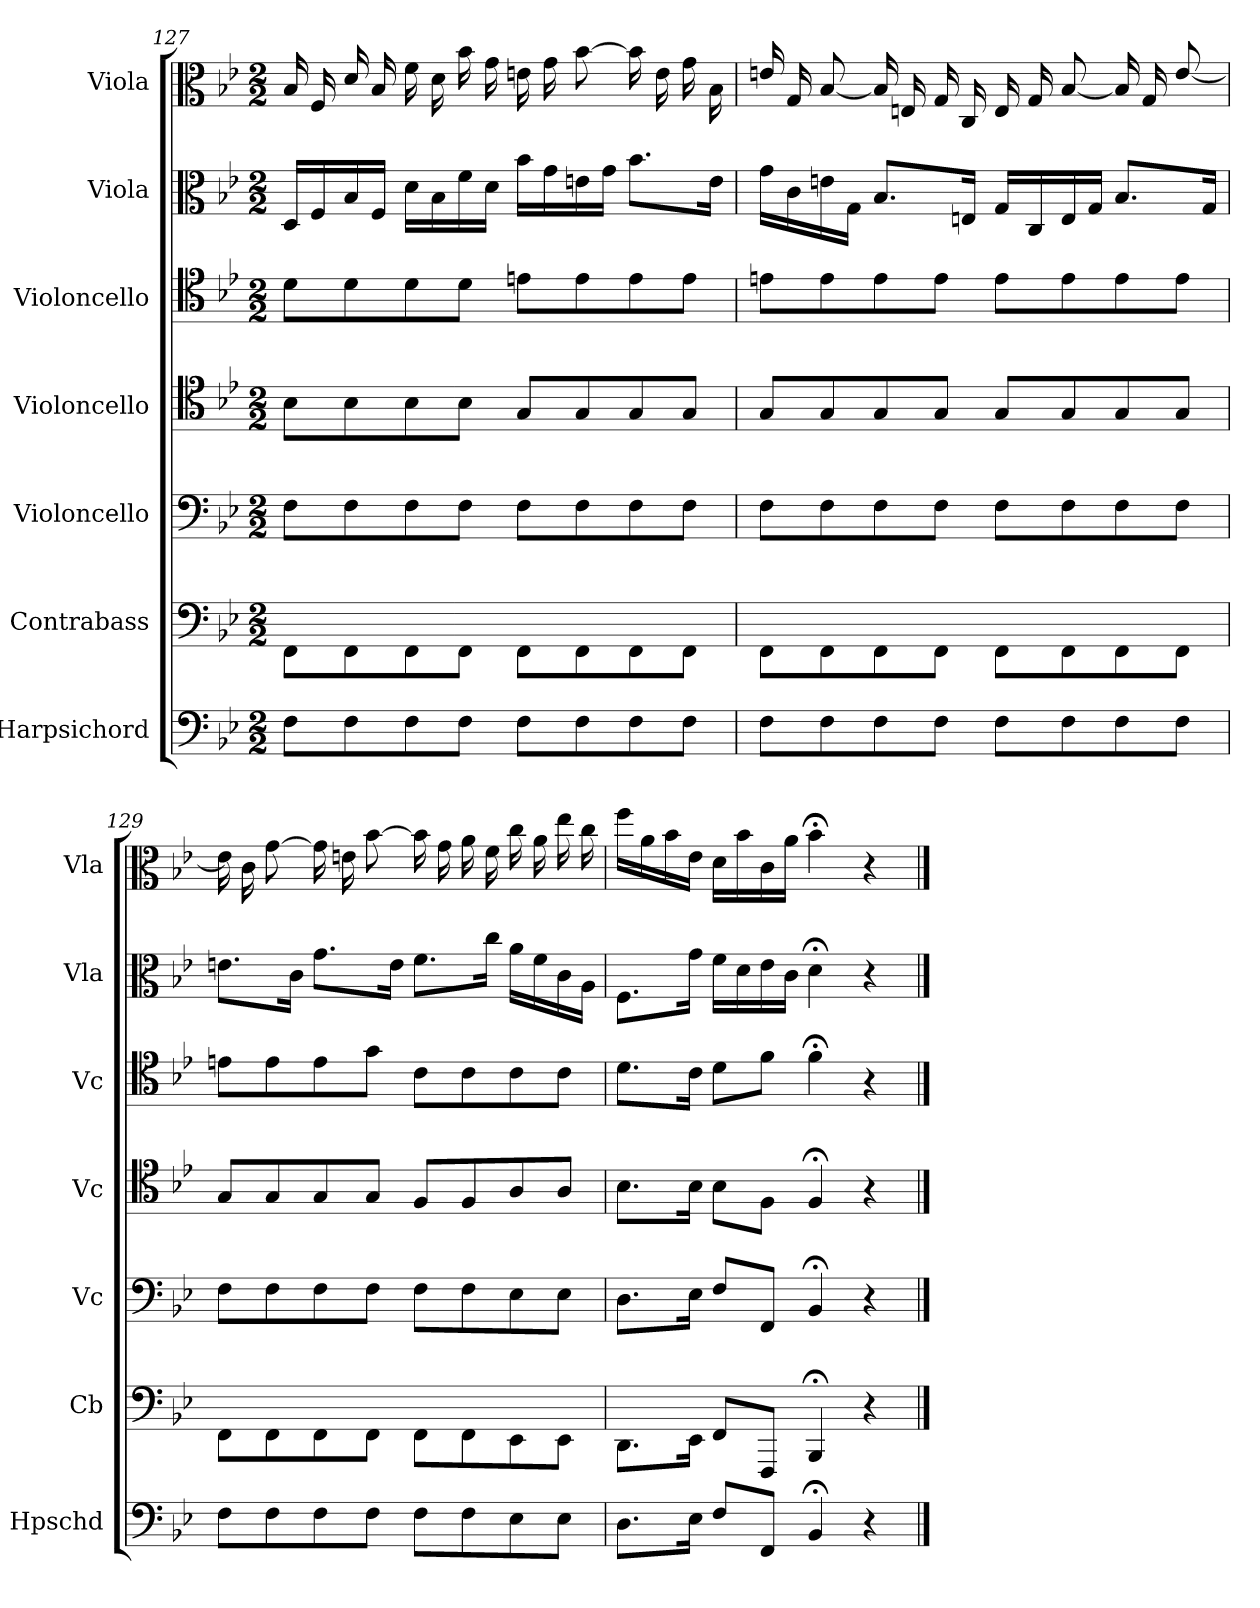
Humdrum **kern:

**kern	**kern	**kern	**kern	**kern	**kern	**kern
*part7	*part6	*part5	*part4	*part3	*part2	*part1
*staff7	*staff6	*staff5	*staff4	*staff3	*staff2	*staff1
*I"Harpsichord	*I"Contrabass	*I"Violoncello	*I"Violoncello	*I"Violoncello	*I"Viola	*I"Viola
*I'Hpschd	*I'Cb	*I'Vc	*I'Vc	*I'Vc	*I'Vla	*I'Vla
*clefF4	*clefF4	*clefF4	*clefC4	*clefC4	*clefC3	*clefC3
*	*ITrd7c12	*	*	*	*	*
*k[b-e-]	*k[b-e-]	*k[b-e-]	*k[b-e-]	*k[b-e-]	*k[b-e-]	*k[b-e-]
*B-:	*B-:	*B-:	*B-:	*B-:	*B-:	*B-:
*M2/2	*M2/2	*M2/2	*M2/2	*M2/2	*M2/2	*M2/2
=127	=127	=127	=127	=127	=127	=127
8F\L	8FFF\L	8F\L	8B-\L	8d\L	16D/LL	16B-/
.	.	.	.	.	16F/	16F/
8F\	8FFF\	8F\	8B-\	8d\	16B-/	16d/
.	.	.	.	.	16F/JJ	16B-/
8F\	8FFF\	8F\	8B-\	8d\	16d\LL	16f\
.	.	.	.	.	16B-\	16d\
8F\J	8FFF\J	8F\J	8B-\J	8d\J	16f\	16b-\
.	.	.	.	.	16d\JJ	16g\
8F\L	8FFF\L	8F\L	8G/L	8en\L	16b-\LL	16en\
.	.	.	.	.	16g\	16g\
8F\	8FFF\	8F\	8G/	8e\	16en\	[8b-\
.	.	.	.	.	16g\JJ	.
8F\	8FFF\	8F\	8G/	8e\	8.b-\L	16b-\]
.	.	.	.	.	.	16e\
8F\J	8FFF\J	8F\J	8G/J	8e\J	.	16g\
.	.	.	.	.	16e\Jk	16B-\
=128	=128	=128	=128	=128	=128	=128
8F\L	8FFF\L	8F\L	8G/L	8en\L	16g\LL	16en/
.	.	.	.	.	16c\	16G/
8F\	8FFF\	8F\	8G/	8e\	16en\	[8B-/
.	.	.	.	.	16G\JJ	.
8F\	8FFF\	8F\	8G/	8e\	8.B-/L	16B-/]
.	.	.	.	.	.	16En/
8F\J	8FFF\J	8F\J	8G/J	8e\J	.	16G/
.	.	.	.	.	16En/Jk	16C/
8F\L	8FFF\L	8F\L	8G/L	8e\L	16G/LL	16E/
.	.	.	.	.	16C/	16G/
8F\	8FFF\	8F\	8G/	8e\	16E/	[8B-/
.	.	.	.	.	16G/JJ	.
8F\	8FFF\	8F\	8G/	8e\	8.B-/L	16B-/]
.	.	.	.	.	.	16G/
8F\J	8FFF\J	8F\J	8G/J	8e\J	.	[8e/
.	.	.	.	.	16G/Jk	.
=129	=129	=129	=129	=129	=129	=129
8F\L	8FFF\L	8F\L	8G/L	8en\L	8.en\L	16e\]
.	.	.	.	.	.	16c\
8F\	8FFF\	8F\	8G/	8e\	.	[8g\
.	.	.	.	.	16c\Jk	.
8F\	8FFF\	8F\	8G/	8e\	8.g\L	16g\]
.	.	.	.	.	.	16en\
8F\J	8FFF\J	8F\J	8G/J	8g\J	.	[8b-\
.	.	.	.	.	16e\Jk	.
8F\L	8FFF\L	8F\L	8F/L	8c\L	8.f\L	16b-\]
.	.	.	.	.	.	16g\
8F\	8FFF\	8F\	8F/	8c\	.	16a\
.	.	.	.	.	16cc\Jk	16f\
8E-\	8EEE-\	8E-\	8A/	8c\	16a\LL	16cc\
.	.	.	.	.	16f\	16a\
8E-\J	8EEE-\J	8E-\J	8A/J	8c\J	16c\	16ee-\
.	.	.	.	.	16A\JJ	16cc\
=130	=130	=130	=130	=130	=130	=130
8.D\L	8.DDD\L	8.D\L	8.B-\L	8.d\L	8.F\L	16ff\LL
.	.	.	.	.	.	16a\
.	.	.	.	.	.	16b-\
16E-\Jk	16EEE-\Jk	16E-\Jk	16B-\Jk	16c\Jk	16g\Jk	16e-\JJ
8F/L	8FFF/L	8F/L	8B-\L	8d\L	16f\LL	16d\LL
.	.	.	.	.	16d\	16b-\
8FF/J	8FFFF/J	8FF/J	8F\J	8f\J	16e-\	16c\
.	.	.	.	.	16c\JJ	16a\JJ
4BB-;</	4BBBB-;</	4BB-;</	4F;</	4f;<\	4d;<\	4b-;<\
4r	4r	4r	4r	4r	4r	4r
==	==	==	==	==	==	==
*-	*-	*-	*-	*-	*-	*-
